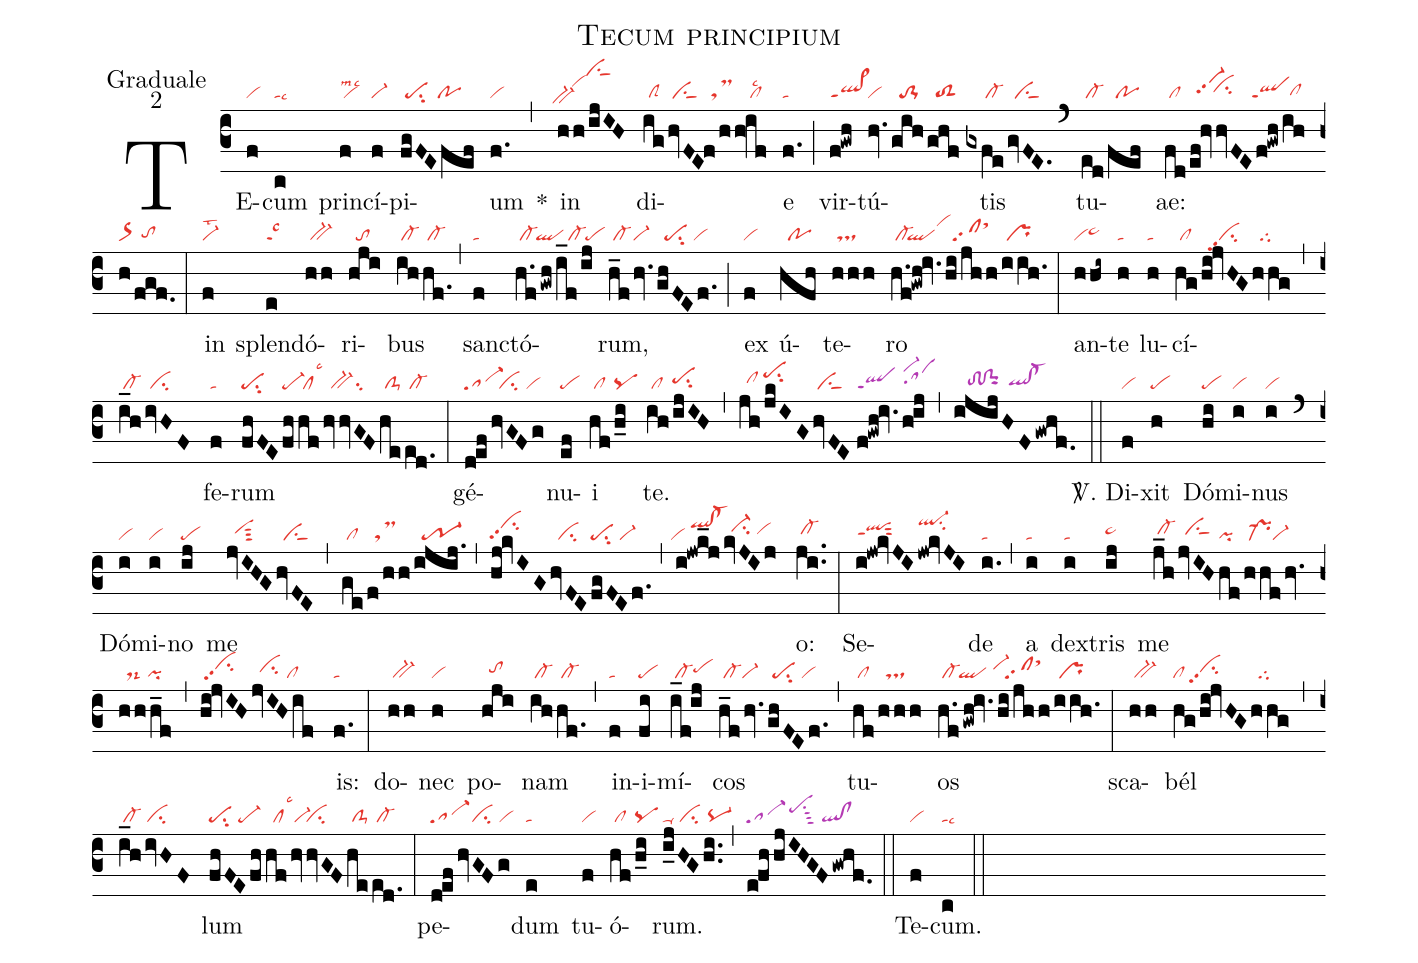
name:Tecum principium;
office-part:Graduale;
mode:2;
nabc-lines:1;
%%
(c3) TE{}(f|vi)cum(c|talsc6) prin(f|vilsm2lsc2)cí(f|vi-)pi(fgFEfef|/pesu2//po)um(f.|vi) *(,)
in(hh/ijIH|`bv-hd`vihjciShn) di(ig|/clS|hvFE|/ciS|<nlba>f/hh</nlba>|//tsM|/if|/cllsc2)e(f.|ta) (;)
vir(f!gwh|ql>ppt1)tú(hv.|vi|gih|//to-1|/ghf|//toS2)tis(gxfe|/////cl-|gvFE.|//ciS) (`)
tu(ed|/cl-|/fef|//po)ae:(//fd|/cl|/ef!hvhvFE|//vi-hhpp2```vihhsu2|f!gwh|`qlppt1|/ih|//clhg|h|or>|/fgf.|//tohg) (:)
in(f|vi-lst2) splen(e|talsc3)dó(hh|/bv-)ri(hji|//to)bus(ih|/cl-|hf.|/cl-) (,)
sanc(f|ta)tó(h.f|/cl-|!gwh|`ql|/i_f|///cl-|/ij|/pe)rum,(h_f|/cl-|hv.|vi-|ghFEf.|//pesu2/vi) (;)
ex(f|vi) ú(hfh|//po)te(hhh|/ts)ro(h.f!gwh!iv.|/cl-``qlvihk|hi/jhh|//sfsthk|/iih.|/pr) (:)
an(hhi~|vipe~hh)te(h|ta) lu(h|ta)cí(hg|/cl|/hi!jvHG|//vipp2su2|hhg|//tg)(,)(i_h|/cl-|ivHF|/ci)fe(f|ta)rum(fhFE|pesu2|fh|pe-|/hf|/cllsc3|hvhvGF|//bv-su2|he|/clS-|ed.|/cl-) (:)
gé(d!ef|sa-|hvGFg|//ci/vi)nu(ef|pe)i(hf|/cl|/h_i|pq) te.(ih|/cl|/ijIH|pehhsu2) (,)
(jh/jkIG|//clhh/pehjsu2|hvFE[nv:\definecolor{gregoriocolor}{RGB}{180,57,179}]|/ciS|//f!gwh!iv.h!ij|qlppt1/vi-hl````sahh)(,)(ijijHFgwhf.[nv:\definecolor{gregoriocolor}{RGB}{229,53,44}]|///tohg!ciGhg//qlhg!cl-hg) (::)

<sp>V/</sp>. Di(f|vi)xit(h|pe) Dó(hi|pe)mi(i|vi)nus(i|vi) (`)
Dó(i|vi)mi(i|vi)no(ij|pe) me(jvIHG|//vihhsut3|hvFE|//ciS) (,) (ge|/cl|/f/hh|//tsM|/ijij.|//tr-1) (,) (hj!kvIG|vihjpp2su2|hvFE|//ci|fgFEf.|pesu2/vi-) (,) (i!jwk_j|`vi/qlhj!cl-hj|kvJIj|//ci-hi/vihh)o:(ji..|/cl-hh) (:)
Se(i!jw!kvJI|qlhippt1sut2|jw!kvJI|ql-hksu2)de(i.|ta) (,)
a(i|ta) dex(i|ta)tris(ij|pe~hh) me(j_h|/cl-hh|jvIH|//ciShh|hf|pi|/hhfhv.|/pr-vi-|hhh_f|//ds-/pi) (,) (hi!jvIH|/vihipp2su2|jvIHif|//cihh/cl)is:(f.|ta) (:)
do(hh|/bv-)nec(h|vi) po(hji|//tohh)nam(ih|/cl-|hf.|/cl-) (,)
in(f|ta)i(fi|pe)mí(i_f!ij|/cl-pehh)cos(h_fhv.|/cl-vi-|ghFEf.|/pesu2/vi) (,)
tu(hf|/cl|/hhh|//ts)os(h.f|/cl-|!gwh!iv.|`ql/vi-hi|hi/jhh|//sfsthk|/iih.|/pr) (:)
sca(hh|/bv-)bél(hg/hi!jvHG|cl/vihhpp2su2|hhg|//tg) (,) (i_hivHF|/cl-/ci)lum(fhFEfh|pesu2/pe-|/hfhvhvGF|//cllsc3vi-`ci|he|/clS-|ed.|/cl-) (:)
pe(d!efhvGFg|sa-ci/vi)dum(e|ta) tu(f|vi)ó(hf|/cl|/h_i|pq)rum.(i_jHGhi..[nv:\definecolor{gregoriocolor}{RGB}{180,57,179}]|ta-/ci/pq-) (,)

(e!fh/hjIHGFgwhf.[nv:\definecolor{gregoriocolor}{RGB}{229,53,44}]|sa-pehisu1sut3/ql!cl) (::)

Te(f|vi)cum.(c|talsc6) (::)
